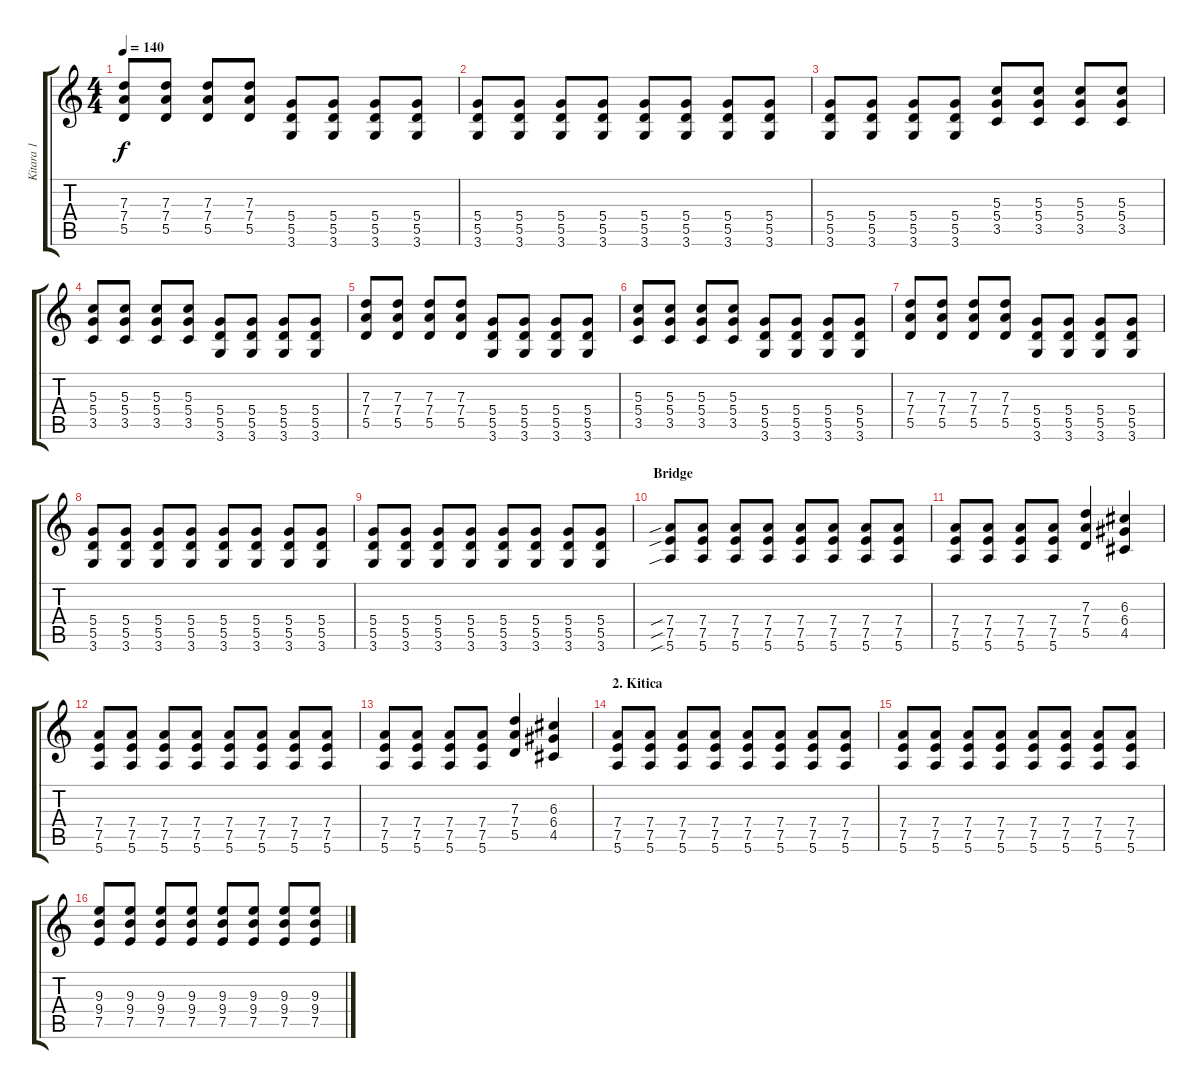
\track ("Kitara 1" "Kitara 1") {instrument distortionguitar}
\staff {score tabs}
\tuning (E4 B3 G3 D3 A2 E2) {hide}
\ts (4 4)
\tempo 140
\clef g2
\ks c
(7.3 7.4 5.5).8{dy f} (7.3 7.4 5.5).8 (7.3 7.4 5.5).8 (7.3 7.4 5.5).8 (5.4 5.5 3.6).8 (5.4 5.5 3.6).8 (5.4 5.5 3.6).8 (5.4 5.5 3.6).8 |
(5.4 5.5 3.6).8 (5.4 5.5 3.6).8 (5.4 5.5 3.6).8 (5.4 5.5 3.6).8 (5.4 5.5 3.6).8 (5.4 5.5 3.6).8 (5.4 5.5 3.6).8 (5.4 5.5 3.6).8 |
(5.4 5.5 3.6).8 (5.4 5.5 3.6).8 (5.4 5.5 3.6).8 (5.4 5.5 3.6).8 (5.3 5.4 3.5).8 (5.3 5.4 3.5).8 (5.3 5.4 3.5).8 (5.3 5.4 3.5).8 |
(5.3 5.4 3.5).8 (5.3 5.4 3.5).8 (5.3 5.4 3.5).8 (5.3 5.4 3.5).8 (5.4 5.5 3.6).8 (5.4 5.5 3.6).8 (5.4 5.5 3.6).8 (5.4 5.5 3.6).8 |
(7.3 7.4 5.5).8 (7.3 7.4 5.5).8 (7.3 7.4 5.5).8 (7.3 7.4 5.5).8 (5.4 5.5 3.6).8 (5.4 5.5 3.6).8 (5.4 5.5 3.6).8 (5.4 5.5 3.6).8 |
(5.3 5.4 3.5).8 (5.3 5.4 3.5).8 (5.3 5.4 3.5).8 (5.3 5.4 3.5).8 (5.4 5.5 3.6).8 (5.4 5.5 3.6).8 (5.4 5.5 3.6).8 (5.4 5.5 3.6).8 |
(7.3 7.4 5.5).8 (7.3 7.4 5.5).8 (7.3 7.4 5.5).8 (7.3 7.4 5.5).8 (5.4 5.5 3.6).8 (5.4 5.5 3.6).8 (5.4 5.5 3.6).8 (5.4 5.5 3.6).8 |
(5.4 5.5 3.6).8 (5.4 5.5 3.6).8 (5.4 5.5 3.6).8 (5.4 5.5 3.6).8 (5.4 5.5 3.6).8 (5.4 5.5 3.6).8 (5.4 5.5 3.6).8 (5.4 5.5 3.6).8 |
(5.4 5.5 3.6).8 (5.4 5.5 3.6).8 (5.4 5.5 3.6).8 (5.4 5.5 3.6).8 (5.4 5.5 3.6).8 (5.4 5.5 3.6).8 (5.4 5.5 3.6).8 (5.4 5.5 3.6).8 |
\section ("" "Bridge")
(7.4{sib} 7.5{sib} 5.6{sib}).8 (7.4 7.5 5.6).8 (7.4 7.5 5.6).8 (7.4 7.5 5.6).8 (7.4 7.5 5.6).8 (7.4 7.5 5.6).8 (7.4 7.5 5.6).8 (7.4 7.5 5.6).8 |
(7.4 7.5 5.6).8 (7.4 7.5 5.6).8 (7.4 7.5 5.6).8 (7.4 7.5 5.6).8 (7.3 7.4 5.5).4 (6.3 6.4 4.5).4 |
(7.4 7.5 5.6).8 (7.4 7.5 5.6).8 (7.4 7.5 5.6).8 (7.4 7.5 5.6).8 (7.4 7.5 5.6).8 (7.4 7.5 5.6).8 (7.4 7.5 5.6).8 (7.4 7.5 5.6).8 |
(7.4 7.5 5.6).8 (7.4 7.5 5.6).8 (7.4 7.5 5.6).8 (7.4 7.5 5.6).8 (7.3 7.4 5.5).4 (6.3 6.4 4.5).4 |
\section ("" "2. Kitica")
(7.4 7.5 5.6).8 (7.4 7.5 5.6).8 (7.4 7.5 5.6).8 (7.4 7.5 5.6).8 (7.4 7.5 5.6).8 (7.4 7.5 5.6).8 (7.4 7.5 5.6).8 (7.4 7.5 5.6).8 |
(7.4 7.5 5.6).8 (7.4 7.5 5.6).8 (7.4 7.5 5.6).8 (7.4 7.5 5.6).8 (7.4 7.5 5.6).8 (7.4 7.5 5.6).8 (7.4 7.5 5.6).8 (7.4 7.5 5.6).8 |
(9.3 9.4 7.5).8 (9.3 9.4 7.5).8 (9.3 9.4 7.5).8 (9.3 9.4 7.5).8 (9.3 9.4 7.5).8 (9.3 9.4 7.5).8 (9.3 9.4 7.5).8 (9.3 9.4 7.5).8
